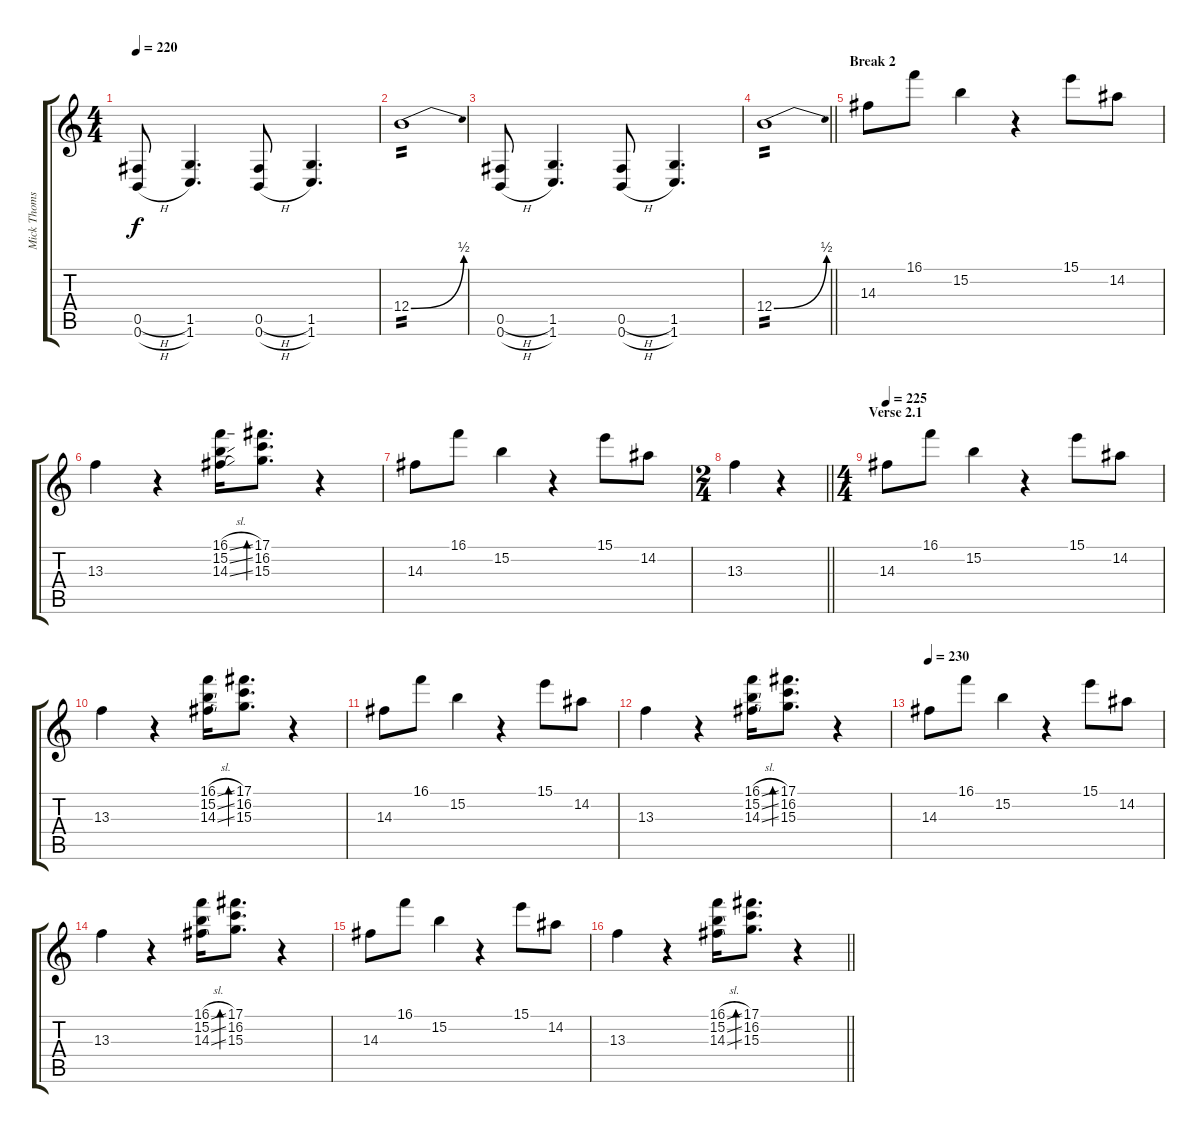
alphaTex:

\track ("Mick Thomson" "Mick Thoms") {instrument distortionguitar}
\staff {score tabs}
\tuning (Db4 Ab3 E3 B2 Gb2 B1) {hide}
\ts (4 4)
\tempo 220
\clef g2
\ks c
(0.5{h} 0.6{h}).8{dy f} (1.5 1.6).4{d} (0.5{h} 0.6{h}).8 (1.5 1.6).4{d} |
12.4{be (bend 0 0 60 2)}.1{tp 2} |
(0.5{h} 0.6{h}).8 (1.5 1.6).4{d} (0.5{h} 0.6{h}).8 (1.5 1.6).4{d} |
\barLineRight lightlight
12.4{be (bend 0 0 60 2)}.1{tp 2} |
\section ("" "Break 2")
14.3.8{volume 8 instrument electricguitarmuted} 16.1.8 15.2.4 r.4 15.1.8 14.2.8 |
13.3.4 r.4 (16.1{sl} 15.2{sl} 14.3{sl}).16 (17.1 16.2 15.3).8{d bd 120} r.4 |
14.3.8{volume 8 instrument electricguitarmuted} 16.1.8 15.2.4 r.4 15.1.8 14.2.8 |
\ts (2 4)
\barLineRight lightlight
13.3.4 r.4 |
\ts (4 4)
\section ("" "Verse 2.1")
\tempo 225
14.3.8{volume 8 instrument electricguitarmuted} 16.1.8 15.2.4 r.4 15.1.8 14.2.8 |
13.3.4 r.4 (16.1{sl} 15.2{sl} 14.3{sl}).16 (17.1 16.2 15.3).8{d bd 120} r.4 |
14.3.8 16.1.8 15.2.4 r.4 15.1.8 14.2.8 |
13.3.4 r.4 (16.1{sl} 15.2{sl} 14.3{sl}).16 (17.1 16.2 15.3).8{d bd 120} r.4 |
\tempo 230
14.3.8 16.1.8 15.2.4 r.4 15.1.8 14.2.8 |
13.3.4 r.4 (16.1{sl} 15.2{sl} 14.3{sl}).16 (17.1 16.2 15.3).8{d bd 120} r.4 |
14.3.8 16.1.8 15.2.4 r.4 15.1.8 14.2.8 |
\barLineRight lightlight
13.3.4 r.4 (16.1{sl} 15.2{sl} 14.3{sl}).16 (17.1 16.2 15.3).8{d bd 120} r.4
